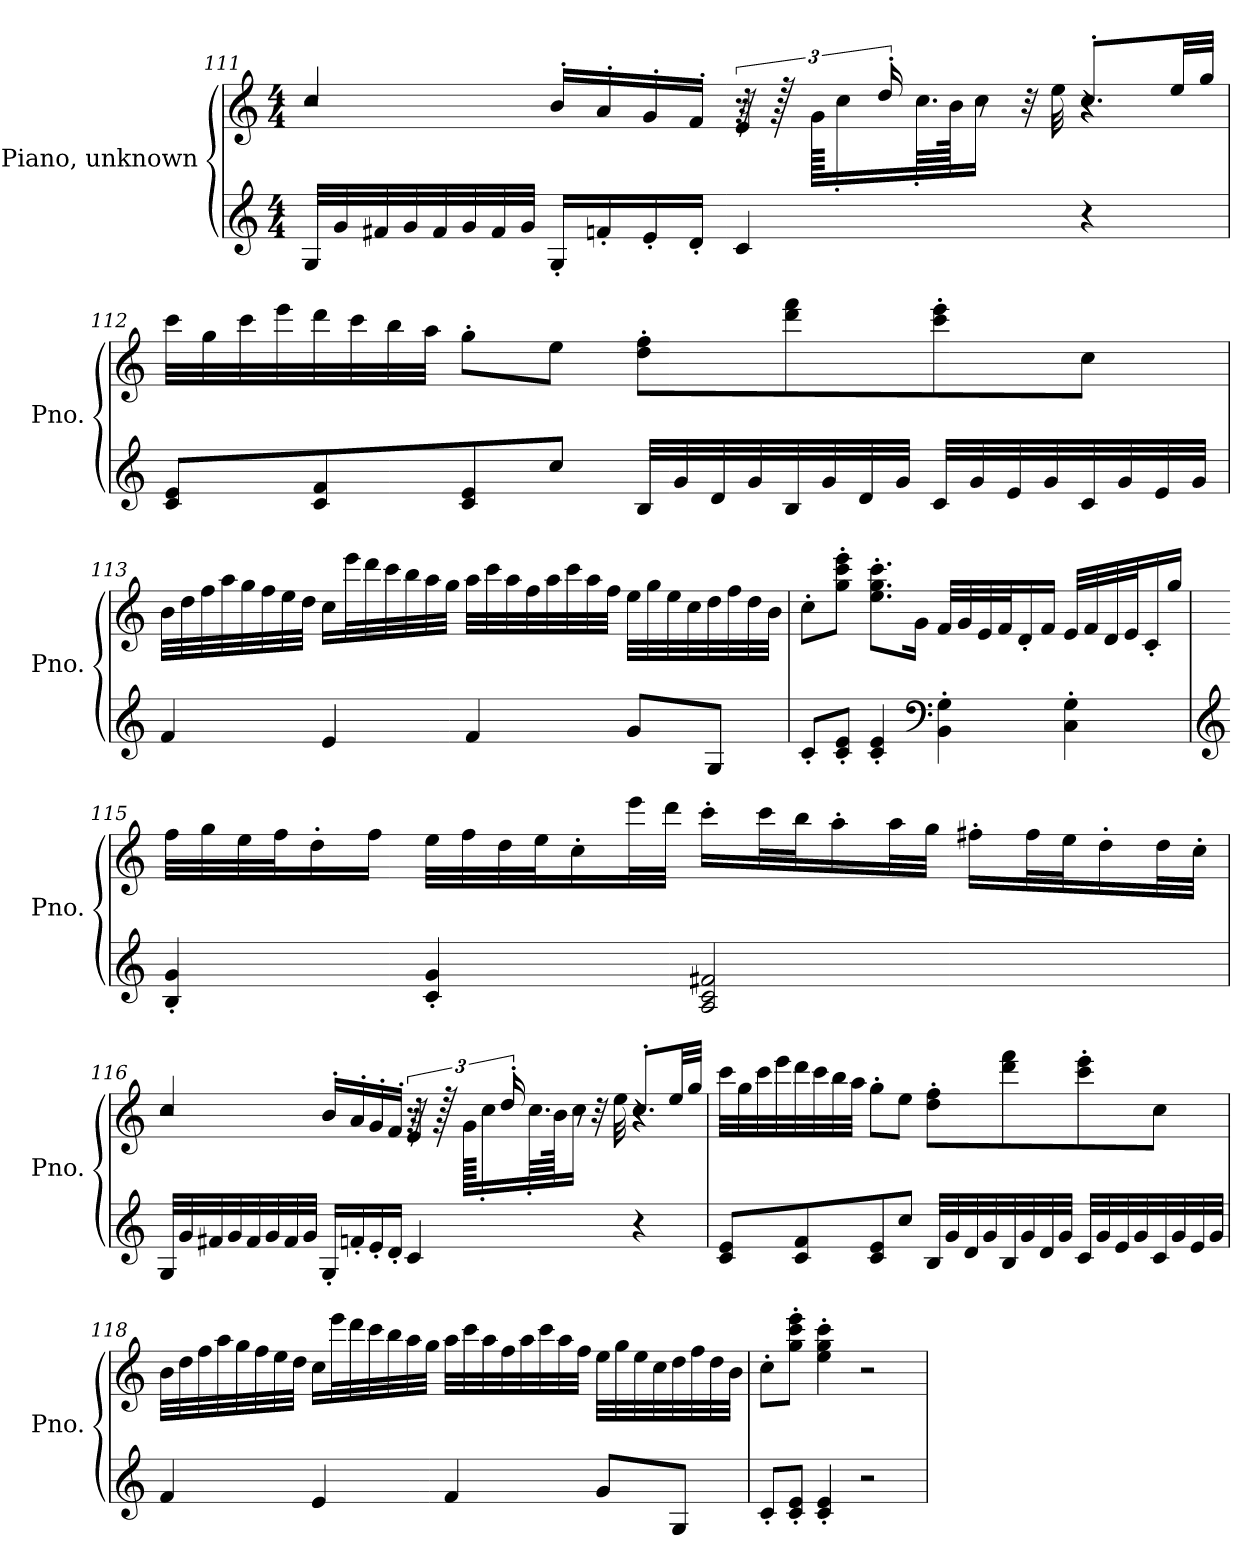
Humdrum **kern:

**kern	**kern
*part1	*part1
*staff2	*staff1
*I"Piano, unknown	*
*I'Pno.	*
!!LO:LB:g=z
*clefG2	*clefG2
*k[]	*k[]
*M4/4	*M4/4
=111	=111
*	*^
*	*	*^
32G/LLL	4cc/	2r	2r
32g/	.	.	.
32f#X/	.	.	.
32g/	.	.	.
32f#/	.	.	.
32g/	.	.	.
32f#/	.	.	.
32g/JJJ	.	.	.
16G'/LL	16b'/LL	.	.
16fn'/	16a'/	.	.
16e'/	16g'/	.	.
16d'/JJ	16f'/JJ	.	.
4c/	12r	64r	4e/
.	.	128r	.
.	.	128g\KKKLL	.
.	.	16cc'\	.
.	24dd'/	.	.
.	.	64.cc'\LL	.
.	.	128b\JJK	.
.	8r	16cc\JJ	.
.	.	32r	.
.	.	32ee\	.
4r	8.cc'/L	4r	4r
.	32ee/LL	.	.
.	32gg/JJJ	.	.
*	*v	*v	*v
!!LO:LB:g=z
=112	=112
8c/ 8e/L	32ccc\LLL
.	32gg\
.	32ccc\
.	32eee\
8c/ 8f/	32ddd\
.	32ccc\
.	32bb\
.	32aa\JJJ
8c/ 8e/	8gg'\L
8cc/J	8ee\J
32B/LLL	8dd\' 8ff\'L
32g/	.
32d/	.
32g/	.
32B/	8ddd\ 8fff\
32g/	.
32d/	.
32g/JJJ	.
32c/LLL	8ccc\' 8eee\'
32g/	.
32e/	.
32g/	.
32c/	8cc\J
32g/	.
32e/	.
32g/JJJ	.
!!LO:LB:g=z
=113	=113
4f/	32b\LLL
.	32dd\
.	32ff\
.	32aa\
.	32gg\
.	32ff\
.	32ee\
.	32dd\JJJ
4e/	16cc\LL
.	32eee\L
.	32ddd\
.	32ccc\
.	32bb\
.	32aa\
.	32gg\JJJ
4f/	32aa\LLL
.	32ccc\
.	32aa\
.	32ff\
.	32aa\
.	32ccc\
.	32aa\
.	32ff\JJJ
8g/L	32ee\LLL
.	32gg\
.	32ee\
.	32cc\
8G/J	32dd\
.	32ff\
.	32dd\
.	32b\JJJ
!!LO:PB:g=z
=114	=114
8c'/L	8cc'\L
8c/' 8e/'J	8gg\' 8ccc\' 8eee\'J
4c/' 4e/'	8.ee\' 8.gg\' 8.ccc\'L
.	16g\Jk
*clefF4	*
4BB\' 4G\'	32f/LLL
.	32g/
.	32e/
.	32f/J
.	16d'/
.	16f/JJ
4C\' 4G\'	32e/LLL
.	32f/
.	32d/
.	32e/J
.	16c'/
.	16gg/JJ
=115	=115
*clefG2	*
4B/' 4g/'	32ff\LLL
.	32gg\
.	32ee\
.	32ff\J
.	16dd'\
.	16ff\JJ
4c/' 4g/'	32ee\LLL
.	32ff\
.	32dd\
.	32ee\J
.	16cc'\
.	32eee\L
.	32ddd\JJJ
2A/ 2c/ 2f#X/	16ccc'\LL
.	32ccc\L
.	32bb\J
.	16aa'\
.	32aa\L
.	32gg\JJJ
.	16ff#X'\LL
.	32ff#\L
.	32ee\J
.	16dd'\
.	32dd\L
.	32cc'\JJJ
!!LO:LB:g=z
=116	=116
*	*^
*	*	*^
32G/LLL	4cc/	2r	2r
32g/	.	.	.
32f#X/	.	.	.
32g/	.	.	.
32f#/	.	.	.
32g/	.	.	.
32f#/	.	.	.
32g/JJJ	.	.	.
16G'/LL	16b'/LL	.	.
16fn'/	16a'/	.	.
16e'/	16g'/	.	.
16d'/JJ	16f'/JJ	.	.
4c/	12r	64r	4e/
.	.	128r	.
.	.	128g\KKKLL	.
.	.	16cc'\	.
.	24dd'/	.	.
.	.	64.cc'\LL	.
.	.	128b\JJK	.
.	8r	16cc\JJ	.
.	.	32r	.
.	.	32ee\	.
4r	8.cc'/L	4r	4r
.	32ee/LL	.	.
.	32gg/JJJ	.	.
*	*v	*v	*v
!!LO:LB:g=z
=117	=117
8c/ 8e/L	32ccc\LLL
.	32gg\
.	32ccc\
.	32eee\
8c/ 8f/	32ddd\
.	32ccc\
.	32bb\
.	32aa\JJJ
8c/ 8e/	8gg'\L
8cc/J	8ee\J
32B/LLL	8dd\' 8ff\'L
32g/	.
32d/	.
32g/	.
32B/	8ddd\ 8fff\
32g/	.
32d/	.
32g/JJJ	.
32c/LLL	8ccc\' 8eee\'
32g/	.
32e/	.
32g/	.
32c/	8cc\J
32g/	.
32e/	.
32g/JJJ	.
!!LO:LB:g=z
=118	=118
4f/	32b\LLL
.	32dd\
.	32ff\
.	32aa\
.	32gg\
.	32ff\
.	32ee\
.	32dd\JJJ
4e/	16cc\LL
.	32eee\L
.	32ddd\
.	32ccc\
.	32bb\
.	32aa\
.	32gg\JJJ
4f/	32aa\LLL
.	32ccc\
.	32aa\
.	32ff\
.	32aa\
.	32ccc\
.	32aa\
.	32ff\JJJ
8g/L	32ee\LLL
.	32gg\
.	32ee\
.	32cc\
8G/J	32dd\
.	32ff\
.	32dd\
.	32b\JJJ
=119	=119
8c'/L	8cc'\L
8c/' 8e/'J	8gg\' 8ccc\' 8eee\'J
4c/' 4e/'	4ee\' 4gg\' 4ccc\'
2r	2r
=	=
*-	*-
